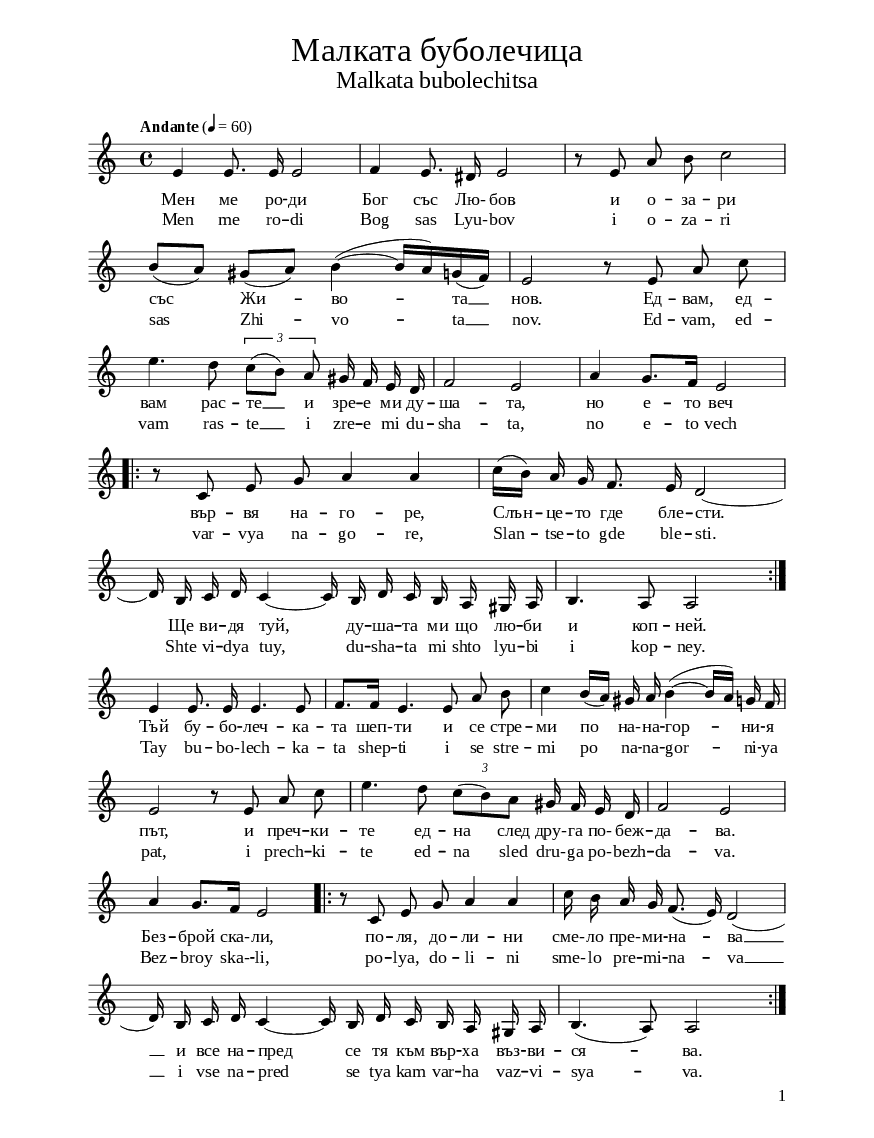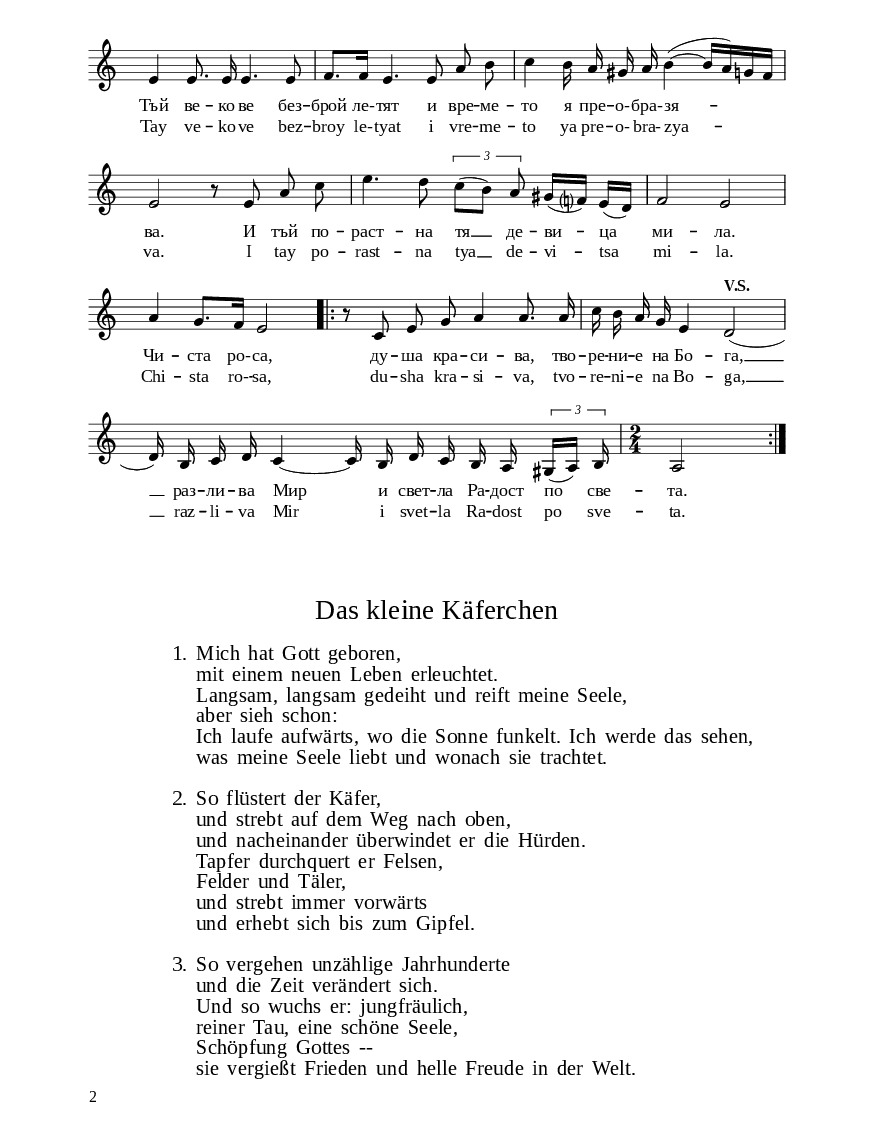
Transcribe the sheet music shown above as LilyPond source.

% Виж за разположението на текста.
\version "2.24.0"

% include paper part and global functions
\include "include/globals.ily"

\bookpart {
  \label #'ref173
  \tocItem \markup "Малката буболечица – Malkata bubolechitsa"
  \include "include/bookpart-paper.ily"
  \score {
    \include "include/score-layout.ily"

    \new Voice \absolute {
      \clef treble
      \key a \minor
      \time 4/4
      \tempoFunc "Andante" 4 "60"
      \autoBeamOff
      e'4  e'8.  e'16  e'2 | % 2
      f'4  e'8.  dis'16  e'2 | % 3
      r8  e'8  a'8  b'8  c''2 \break | % 4
      b'8 ( [  a'8  ])   gis'8 ( [  a'8 ])
      \autoBeamOn b'4  ( ~  b'16   a'16  )   g'16 (
      f'16  )  | % 5
      e'2 r8 \autoBeamOff e'8  a'8  c''8 \break | % 6
      e''4.  d''8 \tweak direction #up \times 2/3 {
        \once \override Slur.positions = #'(1 . 1) c''8  (  [ b'8 ])  a'8 
      }
      gis'16  f'16  e'16  d'16 | % 7
      f'2  e'2 | % 8
      \autoBeamOn a'4  g'8.  f'16  e'2 \break
      \repeat
      volta 2 {
        | % 9
        \autoBeamOff  r8  c'8  e'8  g'8  a'4  a'4 |
        c''16 ( [  b'16 ] )  a'16  g'16
        f'8.  e'16  d'2 ~ | % 11
        d'16  b16  c'16  d'16  c'4 ~
        c'16  b16  d'16  c'16  b16
        a16  gis16  a16 | % 12
        b4.  a8  a2 \break
      }

      e'4 e'8. e'16 e'4. e'8 |\autoBeamOn f'8. f'16  e'4. \autoBeamOff e'8 a'8 b'8 |  c''4 b'16[ ( a'16 ) ] gis'16 a'16 b'4  ( ~ b'16 [a'16] ) g'16 f'16 | \break

      e'2 r8 e'8 a'8 c''8 | e''4. d''8  \tweak direction #up \times 2/3 {
        \once \override Slur.positions = #'(1 . 1) \autoBeamOn c''8  (   b'8 )  a'8
      } \autoBeamOff gis'16 f'16 e'16 d'16 | f'2 e'2 | \break


      \autoBeamOn  a'4 g'8.  f'16  e'2 |  \bar ".|:"  \autoBeamOff r8 c'8 e' g' a'4 a'4 |  c''16 b' a' g' f'8. ( e'16 ) d'2 (| \break

      d'16)  b16  c'16  d'16  c'4 ~
      c'16  b16  d'16  c'16  b16
      a16  gis16  a16 | % 12
      b4. ( a8 ) a2 \break \bar ":|."


      e'4 e'8. e'16 e'4. e'8 | \autoBeamOn f'8. f'16 e'4. \autoBeamOff e'8 a'8 b'8 |  c''4 b'16  a'16 gis'16 a'16 \autoBeamOn b'4  ( ~ b'16 a'16 ) g'16 f'16 | \break

      e'2 r8 \autoBeamOff e'8 a'8 c''8 | e''4. d''8  \tweak direction #up \times 2/3 {
        \once \override Slur.positions = #'(1 . 1) c''8  ( [  b'8 ) ] a'8
      } gis'16 [( f'?16 )] e'16 [(d'16) ] | f'2 e'2 | \break


      \autoBeamOn  a'4 g'8.  f'16  e'2 |  \bar ".|:"  \autoBeamOff r8 c'8 e' g' a'4 a'8. a'16 |  c''16 b' a' g' e'4 \tempo "V.S." d'2 (| \break

      d'16)  b16  c'16  d'16  c'4 ~
      c'16  b16  d'16  c'16  b16 a16 \times 2/3 { gis16 [ ( a16 ) ] b16 }| \time 2/4 a2 \break \bar ":|."
    }

    \addlyrics {
      Мен ме ро -- ди Бог със "Лю-" --
      бов и о -- за -- ри със Жи
      -- во -- та __ нов. Ед --
      вам, ед -- вам рас -- те __  и зре
      -- е ми ду -- ша -- та, но е -- то
      веч вър -- вя на -- го -- ре, Слън
      -- це -- то где бле -- сти.
      Ще ви -- дя туй, ду -- ша -- та
      ми що лю -- би и коп -- ней.

      Тъй бу -- бо -- леч -- ка -- та "шеп-" -- ти
      и се стре -- ми по "на-" -- на -- гор -- ни -- я път,
      и преч -- ки -- те ед -- на след "дру-" -- га
      "по-" -- беж -- да -- ва.
      Без -- брой "ска-" -- ли, по -- ля, до -- ли -- ни
      "сме-" -- ло "пре-" -- ми -- на -- ва __
      и все на -- пред се тя към вър -- ха
      въз -- ви -- ся -- ва.

      Тъй ве -- ко -- ве без -- брой "ле-" -- тят
      и вре -- ме -- то я пре -- "о-" -- "бра-" -- зя -- """"ва.
      И тъй по -- раст  -- на тя __ де -- ви -- ца ми -- ла.
      Чи -- ста "ро-" -- са, ду -- ша кра -- си -- ва,
      тво -- ре -- ни -- е на Бо -- га, __
      раз -- ли -- ва Мир и свет -- ла Ра -- дост
      по све -- та.

    }
    \addlyrics {
      Men me ro -- di Bog sas "Lyu-" --
      bov i o -- za -- ri sas Zhi
      -- vo -- ta __ nov. Ed --
      vam, ed -- vam ras -- te __  i zre
      -- e mi du -- sha -- ta, no e -- to
      vech var -- vya na -- go -- re, Slan
      -- tse -- to gde ble -- sti.
      Shte vi -- dya tuy, du -- sha -- ta
      mi shto lyu -- bi i kop -- ney.

      Tay bu -- "bo-" -- lech -- ka -- ta shep -- ti
      i se stre -- mi po na -- na -- gor -- ni -- ya pat,
      i prech -- ki -- te ed -- na sled "dru-" -- ga
      "po-" -- bezh -- da -- va.
      Bez -- broy "ska-" -- li, po -- lya, do -- li -- ni
      "sme-" -- lo pre -- mi -- na -- va __
      i vse na -- pred se tya kam var -- ha
      vaz -- vi -- sya -- va.

      Tay ve -- ko -- ve bez -- broy "le-" -- tyat
      i vre -- me -- to ya pre -- "o-" -- "bra-" -- zya -- """"va.
      I tay po -- rast  -- na tya __ de -- vi -- tsa mi -- la.
      Chi -- sta "ro-" -- sa, du -- sha kra -- si -- va,
      tvo -- re -- ni -- e na Bo -- ga, __
      raz -- li -- va Mir i svet -- la Ra -- dost
      po sve -- ta.
    }

    \header {
      title = \titleFunc "Малката буболечица" "Malkata bubolechitsa"
    }

    \midi{}

  } % score



  \markup \empty-two

  % include foreign translation(s) of the song
  
\version "2.22.1"

\markup \fill-line { \fontsize #deTitleFontSize "Das kleine Käferchen" }
\markup \null
\markup \null
\markup \fontsize #deCoupletFontSize {
  \hspace #8
  \override #`(baseline-skip . ,deCoupletBaselineSkip)
      \column {
  \line {1. Mich hat Gott geboren,}

  \line { "   " mit einem neuen Leben erleuchtet.}

  \line { "   " Langsam, langsam gedeiht und reift meine Seele,}

  \line { "   " aber sieh schon:}

  \line { "   " Ich laufe aufwärts, wo die Sonne funkelt. Ich werde das sehen,}

  \line { "   " was meine Seele liebt und wonach sie trachtet.}
  \line { "  " }

  \line { 2. So flüstert der Käfer,}

  \line { "   " und strebt auf dem Weg nach oben,}

  \line { "   " und nacheinander überwindet er die Hürden. }

  \line { "   " Tapfer durchquert er Felsen, }

  \line { "   " Felder und Täler,}

  \line { "   " und strebt immer vorwärts}

  \line { "   " und erhebt sich bis zum Gipfel.}
  \line { "  " }
  \line { 3. So vergehen unzählige Jahrhunderte}

  \line { "   " und die Zeit verändert sich.}

  \line { "   " Und so wuchs er: jungfräulich,}

  \line { "   " reiner Tau, eine schöne Seele,}

  \line { "   " Schöpfung Gottes --}

  \line { "   " sie vergießt Frieden und helle Freude in der Welt.}
}
}


} % bookpart

% Più mosso
%
